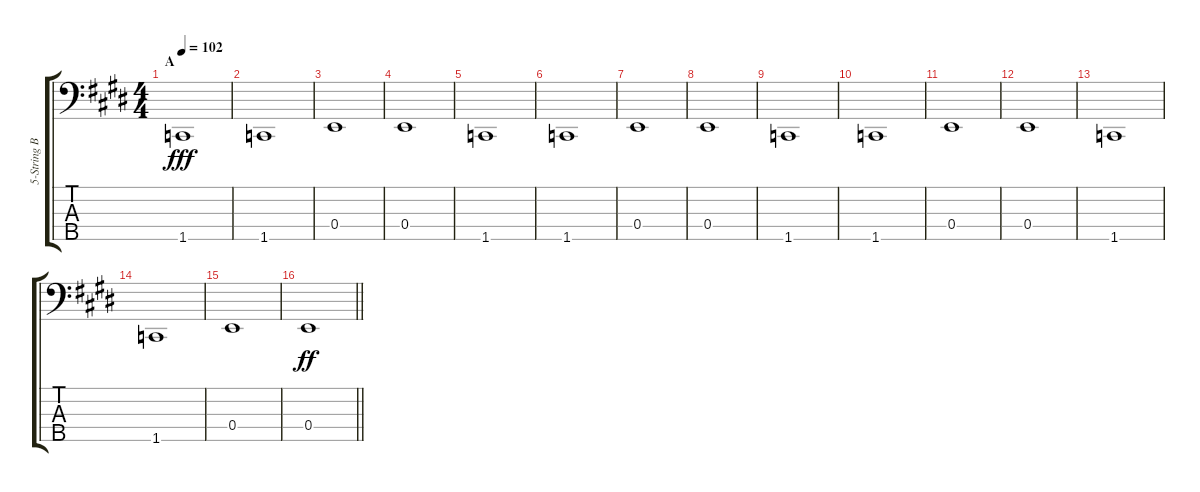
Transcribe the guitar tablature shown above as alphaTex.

\track ("5-String Bass" "5-String B") {instrument electricbassfinger}
\staff {score tabs}
\tuning (G2 D2 A1 E1 B0) {hide}
\ts (4 4)
\section ("" "A")
\tempo 102
\clef f4
\ks e
1.5.1{dy fff} |
1.5.1 |
0.4.1 |
0.4.1 |
1.5.1 |
1.5.1 |
0.4.1 |
0.4.1 |
1.5.1 |
1.5.1 |
0.4.1 |
0.4.1 |
1.5.1 |
1.5.1 |
0.4.1 |
\barLineRight lightlight
0.4.1{dy ff}
